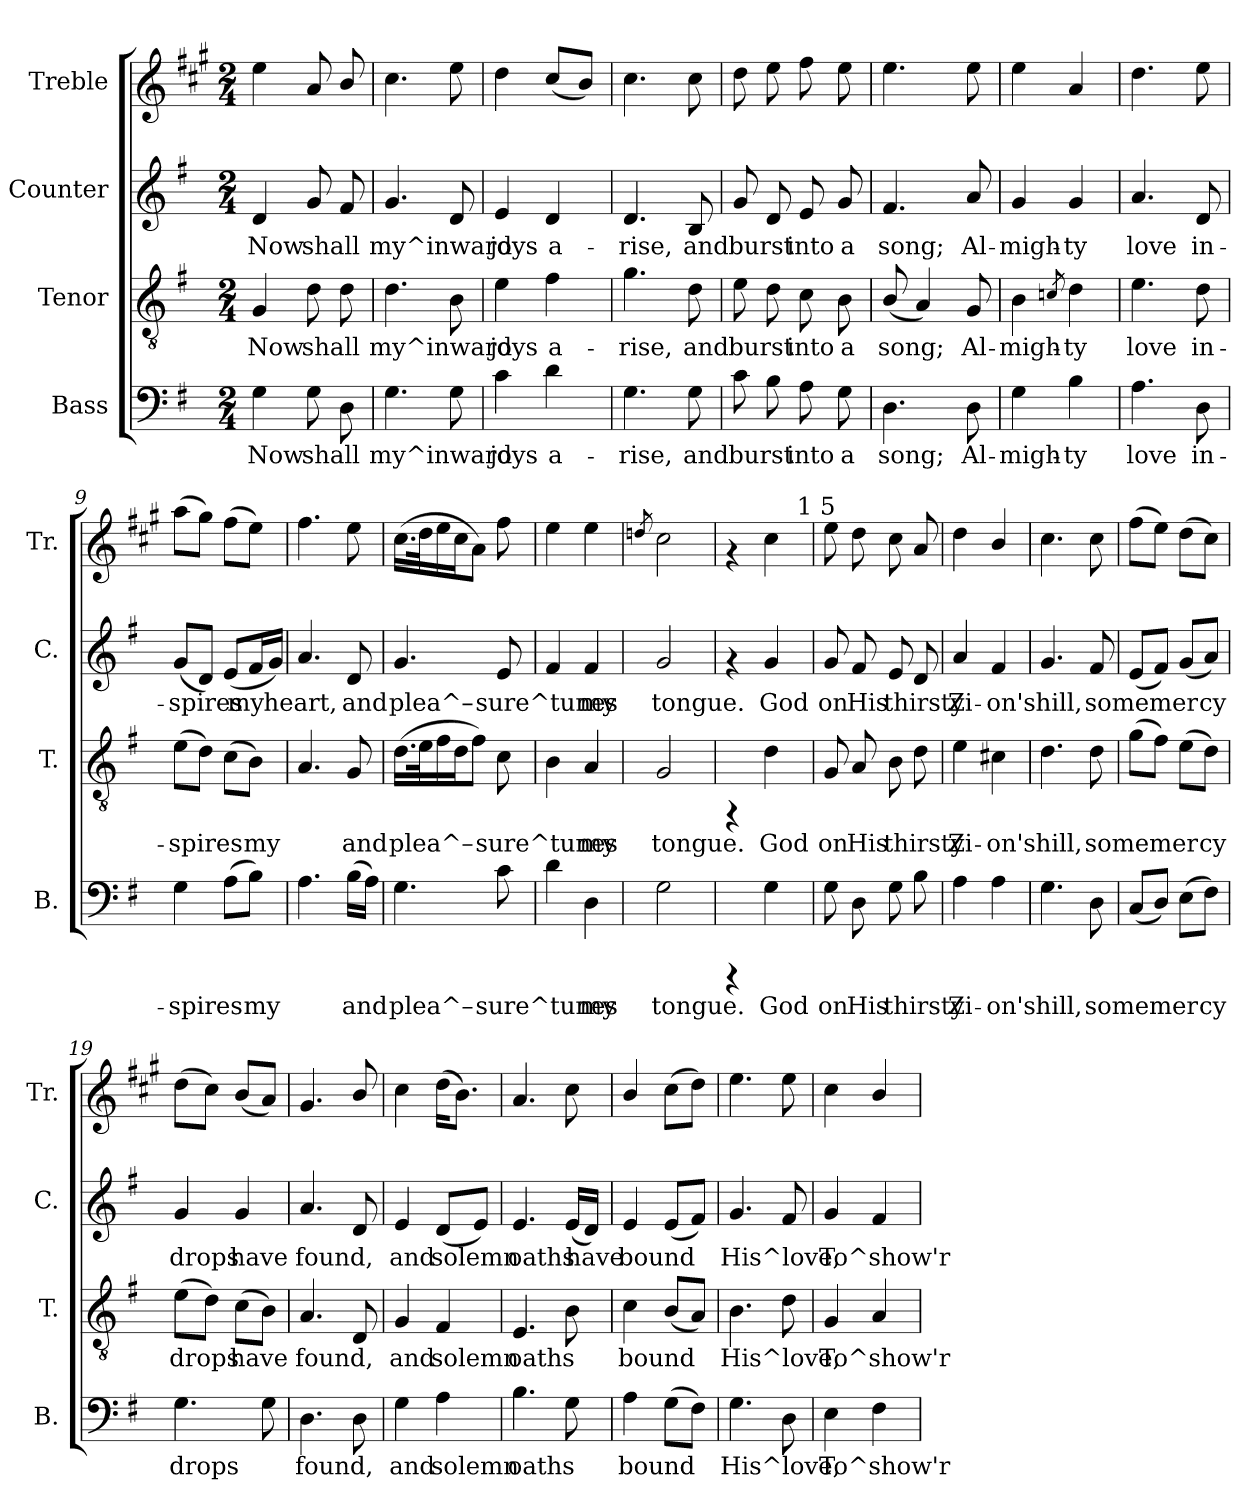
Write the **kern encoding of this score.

**kern	**text	**kern	**text	**kern	**text	**kern
*part4	*part4	*part3	*part3	*part2	*part2	*part1
*staff4	*staff4	*staff3	*staff3	*staff2	*staff2	*staff1
*I"Bass	*	*I"Tenor	*	*I"Counter	*	*I"Treble
*I'B.	*	*I'T.	*	*I'C.	*	*I'Tr.
!!LO:PB:g=z
*stria5	*	*stria5	*	*stria5	*	*stria5
*clefF4	*	*clefGv2	*	*clefG2	*	*clefG2
*	*	*	*	*	*	*ITrd1c2
*k[f#]	*	*k[f#]	*	*k[f#]	*	*k[f#]
*G:	*	*G:	*	*G:	*	*G:
*M2/4	*	*M2/4	*	*M2/4	*	*M2/4
=1	=1	=1	=1	=1	=1	=1
!	!LO:LY:a:cj	!	!LO:LY:a:cj	!	!LO:LY:b:cj	!
4G\	Now	4G/	Now	4d/	Now	4dd\
!	!LO:LY:a:cj	!	!LO:LY:a:cj	!	!LO:LY:b:cj	!
8G\	shall	8d\	shall	8g/	shall	8g/
!	!LO:LY:a:cj	!	!LO:LY:a:cj	!	!LO:LY:b:cj	!
8D\	.	8d\	.	8f#/	.	8a/
=2	=2	=2	=2	=2	=2	=2
!	!LO:LY:a:cj	!	!LO:LY:a:cj	!	!LO:LY:b:cj	!
4.G\	my^inward	4.d\	my^inward	4.g/	my^inward	4.b\
!	!LO:LY:a:cj	!	!LO:LY:a:cj	!	!LO:LY:b:cj	!
8G\	.	8B\	.	8d/	.	8dd\
=3	=3	=3	=3	=3	=3	=3
!	!LO:LY:a:cj	!	!LO:LY:a:cj	!	!LO:LY:b:cj	!
4c\	joys	4e\	joys	4e/	joys	4cc\
!	!LO:LY:a:cj	!	!LO:LY:a:cj	!	!LO:LY:b:cj	!
4d\	a-	4f#\	a-	4d/	a-	(<8b/L
.	.	.	.	.	.	8a/J)
=4	=4	=4	=4	=4	=4	=4
!	!LO:LY:a:cj	!	!LO:LY:a:cj	!	!LO:LY:b:cj	!
4.G\	-rise,	4.g\	-rise,	4.d/	-rise,	4.b\
!	!LO:LY:a:cj	!	!LO:LY:a:cj	!	!LO:LY:b:cj	!
8G\	and	8d\	and	8B/	and	8b\
=5	=5	=5	=5	=5	=5	=5
!	!LO:LY:a:cj	!	!LO:LY:a:cj	!	!LO:LY:b:cj	!
8c\	burst	8e\	burst	8g/	burst	8cc>\
!	!LO:LY:a:cj	!	!LO:LY:a:cj	!	!LO:LY:b:cj	!
8B\	.	8d\	.	8d/	.	8dd\
!	!LO:LY:a:cj	!	!LO:LY:a:cj	!	!LO:LY:b:cj	!
8A\	into	8c\	into	8e/	into	8ee\
!	!LO:LY:a:cj	!	!LO:LY:a:cj	!	!LO:LY:b:cj	!
8G\	a	8B\	a	8g/	a	8dd\
=6	=6	=6	=6	=6	=6	=6
!	!LO:LY:a:cj	!	!LO:LY:a:cj	!	!LO:LY:b:cj	!
4.D\	song;	(<8B/	song;	4.f#/	song;	4.dd\
!	!	!	!LO:LY:a:cj	!	!	!
.	.	4A/)	.	.	.	.
!	!LO:LY:a:cj	!	!LO:LY:a:cj	!	!LO:LY:b:cj	!
8D\	Al-	8G/	Al-	8a/	Al-	8dd\
=7	=7	=7	=7	=7	=7	=7
!	!LO:LY:a:cj	!	!LO:LY:a:cj	!	!LO:LY:b:cj	!
4G\	-migh-	4B\	-migh-	4g/	-migh-	4dd\
.	.	8qcn/	.	.	.	.
!	!LO:LY:a:cj	!	!LO:LY:a:cj	!	!LO:LY:b:cj	!
4B\	-ty	4d\	-ty	4g/	-ty	4g/
=8	=8	=8	=8	=8	=8	=8
!	!LO:LY:a:cj	!	!LO:LY:a:cj	!	!LO:LY:b:cj	!
4.A\	love	4.e\	love	4.a/	love	4.cc\
!	!LO:LY:a:cj	!	!LO:LY:a:cj	!	!LO:LY:b:cj	!
8D\	in-	8d\	in-	8d/	in-	8dd\
=9	=9	=9	=9	=9	=9	=9
!	!LO:LY:a:cj	!	!LO:LY:a:cj	!	!LO:LY:b:cj	!
4G\	-spires	(>8e\L	-spires	(<8g/L	-spires	(>8gg\L
!	!	!	!LO:LY:a:cj	!	!LO:LY:b:cj	!
.	.	8d\J)	.	8d/J)	.	8ff#\J)
!	!LO:LY:a:cj	!	!LO:LY:a:cj	!	!LO:LY:b:cj	!
(>8A\L	.	(>8c\L	.	(<8e/L	.	(>8ee\L
!	!LO:LY:a:cj	!	!LO:LY:a:cj	!	!LO:LY:b:cj	!
8B\J)	my	8B\J)	my	16f#/	my	8dd\J)
!	!	!	!	!	!LO:LY:b:cj	!
.	.	.	.	16g/J)	heart,	.
=10	=10	=10	=10	=10	=10	=10
!	!LO:LY:a:cj	!	!LO:LY:a:cj	!	!LO:LY:b:cj	!
4.A\	.	4.A/	.	4.a/	.	4.ee>\
!	!LO:LY:a:cj	!	!LO:LY:a:cj	!	!LO:LY:b:cj	!
(>16B\L	and	8G/	and	8d/	and	8dd\
!	!LO:LY:a:cj	!	!	!	!	!
16A\J)	.	.	.	.	.	.
=11	=11	=11	=11	=11	=11	=11
!	!LO:LY:a:cj	!	!LO:LY:a:cj	!	!LO:LY:b:cj	!
4.G\	plea^–	(>16.d\L	plea^–	4.g/	plea^–	(>16.b\L
!	!	!	!LO:LY:a:cj	!	!	!
.	.	32e\	.	.	.	32cc\
!	!	!	!LO:LY:a:cj	!	!	!
.	.	16f#\	.	.	.	16dd\
!	!	!	!LO:LY:a:cj	!	!	!
.	.	16d\	.	.	.	16b\
!	!	!	!LO:LY:a:cj	!	!	!
.	.	8f#\J)	.	.	.	8g\J)
!	!LO:LY:a:cj	!	!LO:LY:a:cj	!	!LO:LY:b:cj	!
8c\	sure^tunes	8c\	sure^tunes	8e/	sure^tunes	8ee\
=12	=12	=12	=12	=12	=12	=12
!	!LO:LY:a:cj	!	!LO:LY:a:cj	!	!LO:LY:b:cj	!
4d\	.	4B\	.	4f#/	.	4dd\
!	!LO:LY:a:cj	!	!LO:LY:a:cj	!	!LO:LY:b:cj	!
4D\	my	4A/	my	4f#/	my	4dd\
!!LO:PB:g=z
=13	=13	=13	=13	=13	=13	=13
.	.	.	.	.	.	8qccn/
!	!LO:LY:a:cj	!	!LO:LY:a:cj	!	!LO:LY:b:cj	!
2G\	tongue.	2G/	tongue.	2g/	tongue.	2b\
=14	=14	=14	=14	=14	=14	=14
*	*	*	*	*	*	*^
4rCCC	.	4rFF	.	4rf	.	4rf	4..ryy
!	!LO:LY:a:cj	!	!LO:LY:a:cj	!	!LO:LY:b:cj	!	!
4G\	God	4d\	God	4g/	God	4b\	.
!	!	!	!	!	!	!	!LO:TX:a:t=1 5
.	.	.	.	.	.	.	16ryy
=15	=15	=15	=15	=15	=15	=15	=15
!	!LO:LY:a:cj	!	!LO:LY:a:cj	!	!LO:LY:b:cj	!	!
*	*	*	*	*	*	*v	*v
8G\	on	8G/	on	8g/	on	8dd\
!	!LO:LY:a:cj	!	!LO:LY:a:cj	!	!LO:LY:b:cj	!
8D\	His	8A/	His	8f#/	His	8cc\
!	!LO:LY:a:cj	!	!LO:LY:a:cj	!	!LO:LY:b:cj	!
8G\	thirsty	8B\	thirsty	8e/	thirsty	8b\
!	!LO:LY:a:cj	!	!LO:LY:a:cj	!	!LO:LY:b:cj	!
8B\	.	8d\	.	8d/	.	8g/
=16	=16	=16	=16	=16	=16	=16
!	!LO:LY:a:cj	!	!LO:LY:a:cj	!	!LO:LY:b:cj	!
4A\	Zi-	4e\	Zi-	4a/	Zi-	4cc\
!	!LO:LY:a:cj	!	!LO:LY:a:cj	!	!LO:LY:b:cj	!
4A\	-on's	4c#X\	-on's	4f#/	-on's	4a/
=17	=17	=17	=17	=17	=17	=17
!	!LO:LY:a:cj	!	!LO:LY:a:cj	!	!LO:LY:b:cj	!
4.G\	hill,	4.d\	hill,	4.g/	hill,	4.b\
!	!LO:LY:a:cj	!	!LO:LY:a:cj	!	!LO:LY:b:cj	!
8D\	some	8d\	some	8f#/	some	8b\
=18	=18	=18	=18	=18	=18	=18
!	!LO:LY:a:cj	!	!LO:LY:a:cj	!	!LO:LY:b:cj	!
(<8C/L	.	(>8g\L	.	(<8e/L	.	(>8ee\L
!	!LO:LY:a:cj	!	!LO:LY:a:cj	!	!LO:LY:b:cj	!
8D/J)	mer-	8f#\J)	mer-	8f#/J)	mer-	8dd\J)
!	!LO:LY:a:cj	!	!LO:LY:a:cj	!	!LO:LY:b:cj	!
(>8E\L	--	(>8e\L	--	(<8g/L	--	(>8cc\L
!	!LO:LY:a:cj	!	!LO:LY:a:cj	!	!LO:LY:b:cj	!
8F#\J)	-cy	8d\J)	-cy	8a/J)	-cy	8b\J)
=19	=19	=19	=19	=19	=19	=19
!	!LO:LY:a:cj	!	!LO:LY:a:cj	!	!LO:LY:b:cj	!
4.G\	drops	(>8e\L	drops	4g/	drops	(>8cc\L
!	!	!	!LO:LY:a:cj	!	!	!
.	.	8d\J)	.	.	.	8b\J)
!	!	!	!LO:LY:a:cj	!	!LO:LY:b:cj	!
.	.	(>8c\L	have	4g/	have	(<8a/L
!	!LO:LY:a:cj	!	!LO:LY:a:cj	!	!	!
8G\	.	8B\J)	.	.	.	8g/J)
=20	=20	=20	=20	=20	=20	=20
!	!LO:LY:a:cj	!	!LO:LY:a:cj	!	!LO:LY:b:cj	!
4.D\	found,	4.A/	found,	4.a/	found,	4.f#/
!	!LO:LY:a:cj	!	!LO:LY:a:cj	!	!LO:LY:b:cj	!
8D\	.	8D/	.	8d/	.	8a/
=21	=21	=21	=21	=21	=21	=21
!	!LO:LY:a:cj	!	!LO:LY:a:cj	!	!LO:LY:b:cj	!
4G\	and	4G/	and	4e/	and	4b\
!	!LO:LY:a:cj	!	!LO:LY:a:cj	!	!LO:LY:b:cj	!
4A\	solemn	4F#/	solemn	(<8d/L	solemn	(>16cc\L
.	.	.	.	.	.	8.a\J)
!	!	!	!	!	!LO:LY:b:cj	!
.	.	.	.	8e/J)	.	.
=22	=22	=22	=22	=22	=22	=22
!	!LO:LY:a:cj	!	!LO:LY:a:cj	!	!LO:LY:b:cj	!
4.B\	oaths	4.E/	oaths	4.e/	oaths	4.g/
!	!LO:LY:a:cj	!	!LO:LY:a:cj	!	!LO:LY:b:cj	!
8G\	.	8B\	.	(<16e/L	.	8b\
!	!	!	!	!	!LO:LY:b:cj	!
.	.	.	.	16d/J)	have	.
=23	=23	=23	=23	=23	=23	=23
!	!LO:LY:a:cj	!	!LO:LY:a:cj	!	!LO:LY:b:cj	!
4A\	bound	4c\	bound	4e/	bound	4a/
!	!LO:LY:a:cj	!	!LO:LY:a:cj	!	!LO:LY:b:cj	!
(>8G\L	.	(<8B/L	.	(<8e/L	.	(>8b\L
!	!LO:LY:a:cj	!	!LO:LY:a:cj	!	!LO:LY:b:cj	!
8F#\J)	.	8A/J)	.	8f#/J)	.	8cc\J)
=24	=24	=24	=24	=24	=24	=24
!	!LO:LY:a:cj	!	!LO:LY:a:cj	!	!LO:LY:b:cj	!
4.G\	His^love,	4.B\	His^love,	4.g/	His^love,	4.dd\
!	!LO:LY:a:cj	!	!LO:LY:a:cj	!	!LO:LY:b:cj	!
8D\	.	8d\	.	8f#/	.	8dd\
=25	=25	=25	=25	=25	=25	=25
!	!LO:LY:a:cj	!	!LO:LY:a:cj	!	!LO:LY:b:cj	!
4E\	To^show'r	4G/	To^show'r	4g/	To^show'r	4b\
!	!LO:LY:a:cj	!	!LO:LY:a:cj	!	!LO:LY:b:cj	!
4F#\	.	4A/	.	4f#/	.	4a/
=	=	=	=	=	=	=
*-	*-	*-	*-	*-	*-	*-
